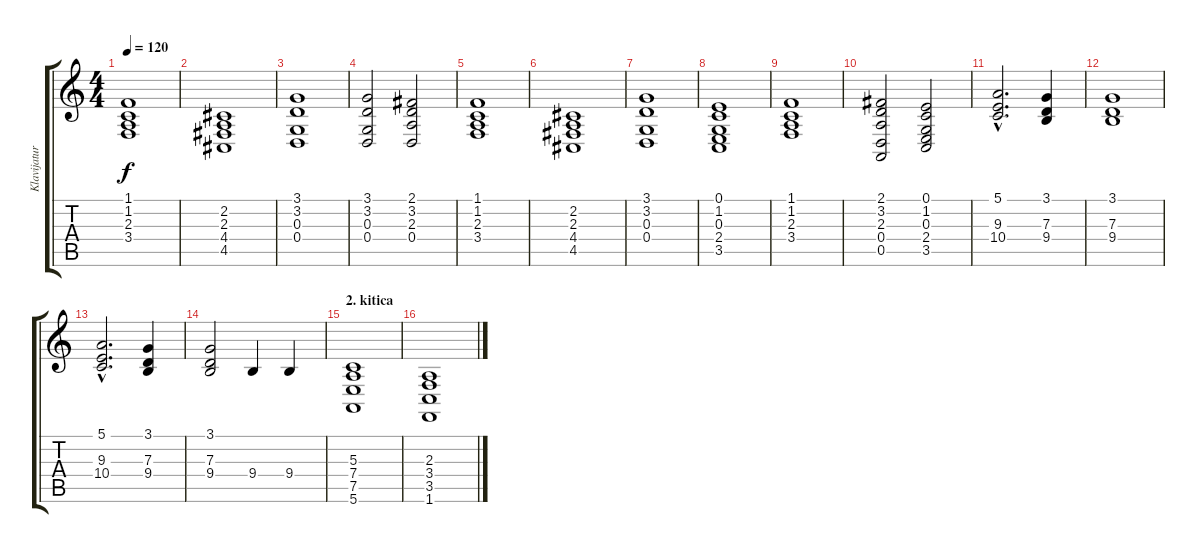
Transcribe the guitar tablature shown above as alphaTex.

\track ("Klavijature 2" "Klavijatur") {instrument drawbarorgan}
\staff {score tabs}
\tuning (E4 B3 G3 D3 A2 E2) {hide}
\ts (4 4)
\tempo 120
\clef g2
\ks c
(1.1 1.2 2.3 3.4).1{dy f} |
(2.2 2.3 4.4 4.5).1 |
(3.1 3.2 0.3 0.4).1 |
(3.1 3.2 0.3 0.4).2 (2.1 3.2 2.3 0.4).2 |
(1.1 1.2 2.3 3.4).1 |
(2.2 2.3 4.4 4.5).1 |
(3.1 3.2 0.3 0.4).1 |
(0.1 1.2 0.3 2.4 3.5).1 |
(1.1 1.2 2.3 3.4).1 |
(2.1 3.2 2.3 0.4 0.5).2 (0.1 1.2 0.3 2.4 3.5).2 |
(5.1{hac} 9.3{hac} 10.4{hac}).2{d} (3.1 7.3 9.4).4 |
(3.1 7.3 9.4).1 |
(5.1{hac} 9.3{hac} 10.4{hac}).2{d} (3.1 7.3 9.4).4 |
(3.1 7.3 9.4).2 9.4.4 9.4.4 |
\section ("" "2. kitica")
(5.3 7.4 7.5 5.6).1 |
(2.3 3.4 3.5 1.6).1
